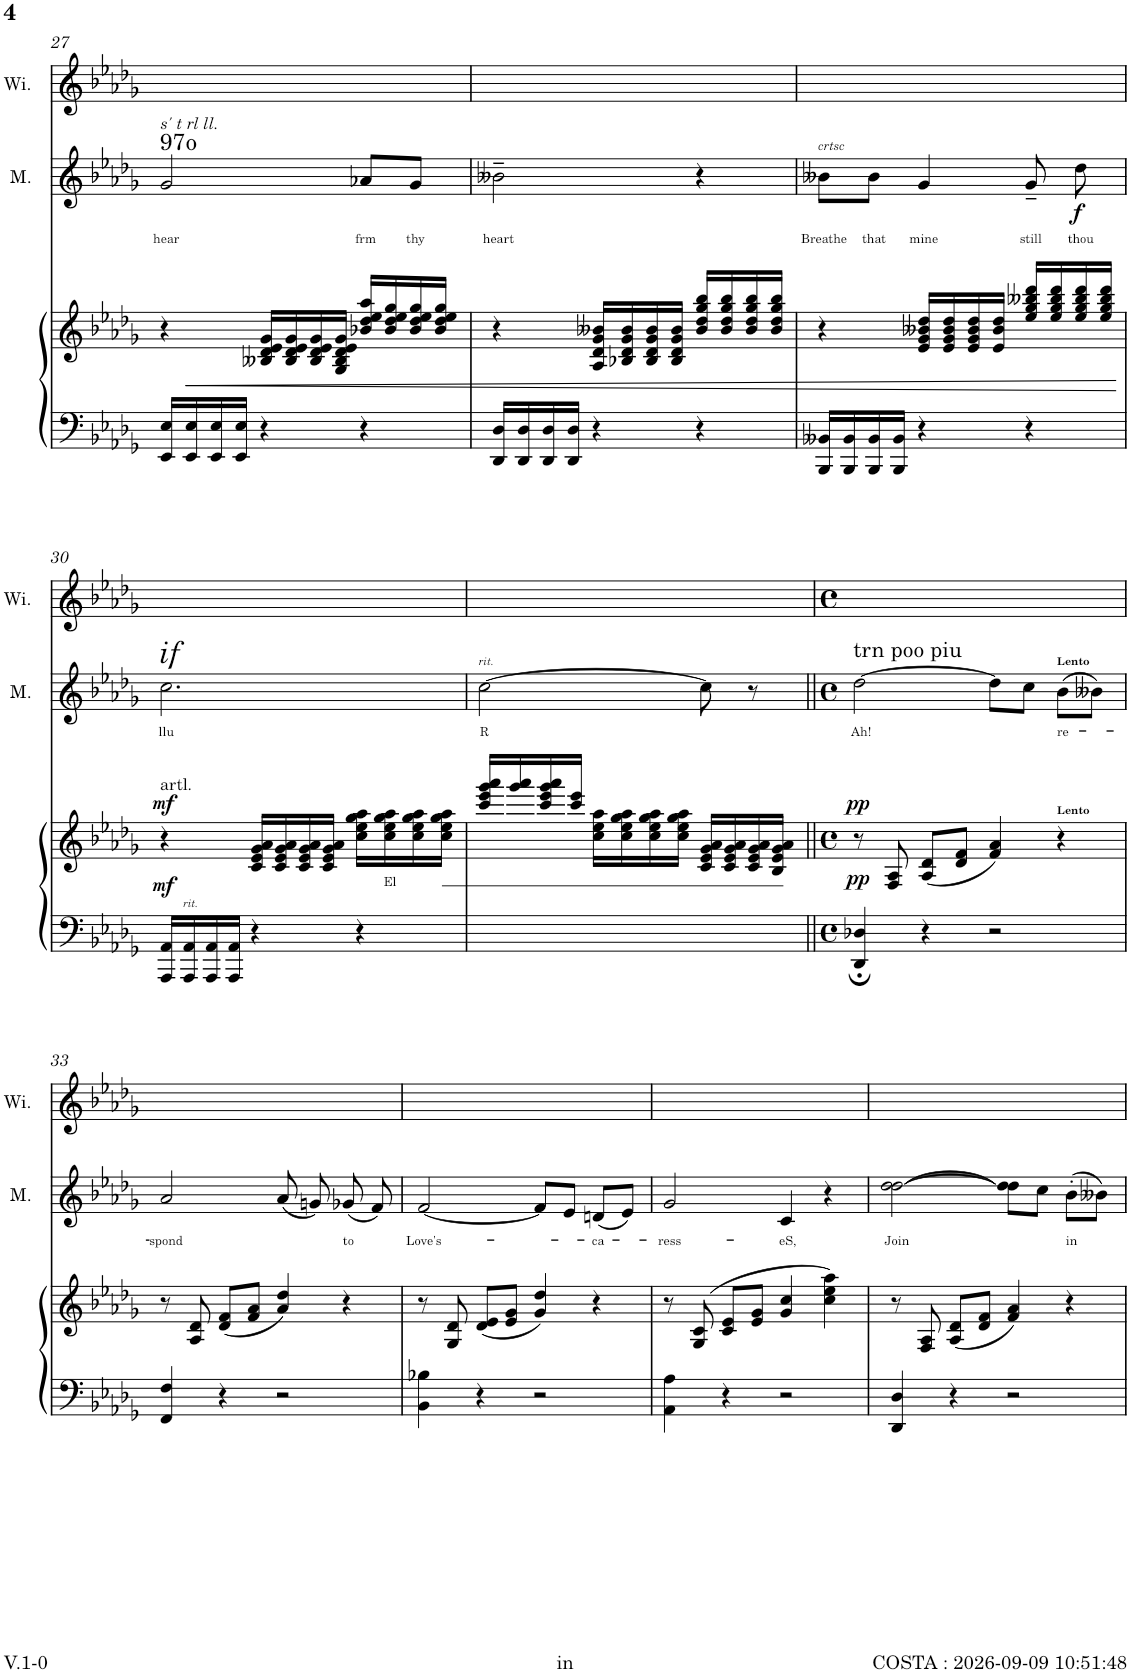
**kern	**kern	**text	**dynam	**kern	**text	**dynam	**kern
*part3	*part3	*part3	*part3	*part2	*part2	*part2	*part1
*staff4	*staff3	*staff3	*staff3/4	*staff2	*staff2	*staff2	*staff1
*I"Grand Piano	*	*	*	*I"Men	*	*	*I"Women
*I'Pno	*	*	*	*I'M.	*	*	*
!!LO:PB:g=z
*clefF4	*clefG2	*	*	*clefG2	*	*	*clefG2
*k[b-e-a-d-g-]	*k[b-e-a-d-g-]	*	*	*k[b-e-a-d-g-]	*	*	*k[b-e-a-d-g-]
*D-:	*D-:	*	*	*D-:	*	*	*D-:
*M3/4	*M3/4	*	*	*M3/4	*	*	*M3/4
=27	=27	=27	=27	=27	=27	=27	=27
!	!	!	!	!LO:TX:a:t=97o	!	!	!
!	!	!	!	!LO:TX:a:i:t=s' t rl ll.	!	!	!
!	!	!	!	!	!LO:LY:b	!	!
16EE-/ 16E-/LL	4r	.	.	2g-/	hear	.	2.ryy
16EE-/ 16E-/	.	.	.	.	.	.	.
16EE-/ 16E-/	.	.	.	.	.	.	.
16EE-/ 16E-/JJ	.	.	.	.	.	.	.
4r	16B--X/ 16d-/ 16e-/ 16g-/LL	.	.	.	.	.	.
.	16B--/ 16d-/ 16e-/ 16g-/	.	.	.	.	.	.
.	16B--/ 16d-/ 16e-/ 16g-/	.	.	.	.	.	.
.	16G-/ 16B--/ 16d-/ 16e-/ 16g-/JJ	.	.	.	.	.	.
!	!	!	!	!	!LO:LY:b	!	!
4r	16b-X/ 16dd-/ 16ee-/ 16aa-/LL	.	.	8a-X/L	frm	.	.
.	16b-/ 16dd-/ 16ee-/ 16gg-/	.	.	.	.	.	.
!	!	!	!	!	!LO:LY:b	!	!
.	16b-/ 16dd-/ 16ee-/ 16gg-/	.	.	8g-/J	thy	.	.
.	16b-/ 16dd-/ 16ee-/ 16gg-/JJ	.	.	.	.	.	.
=28	=28	=28	=28	=28	=28	=28	=28
!	!	!	!	!	!LO:LY:b	!	!
16DD-/ 16D-/LL	4r	.	.	2b--X~\	heart	.	2.ryy
16DD-/ 16D-/	.	.	.	.	.	.	.
16DD-/ 16D-/	.	.	.	.	.	.	.
16DD-/ 16D-/JJ	.	.	.	.	.	.	.
4r	16A-/ 16d-/ 16g-/ 16b--X/LL	.	.	.	.	.	.
.	16B-X/ 16d-/ 16g-/ 16b--/	.	.	.	.	.	.
.	16B-/ 16d-/ 16g-/ 16b--/	.	.	.	.	.	.
.	16B-/ 16d-/ 16g-/ 16b--/JJ	.	.	.	.	.	.
4r	16b--/ 16dd-/ 16gg-/ 16bb-/LL	.	.	4r	.	.	.
.	16b--/ 16dd-/ 16gg-/ 16bb-/	.	.	.	.	.	.
.	16b--/ 16dd-/ 16gg-/ 16bb-/	.	.	.	.	.	.
.	16b--/ 16dd-/ 16gg-/ 16bb-/JJ	.	.	.	.	.	.
=29	=29	=29	=29	=29	=29	=29	=29
!	!	!	!	!LO:TX:a:i:t=crtsc	!	!	!
!	!	!	!	!	!LO:LY:b	!	!
16BBB-/ 16BB--X/LL	4r	.	.	8b--X\L	Breathe	.	2.ryy
16BBB-/ 16BB--/	.	.	.	.	.	.	.
!	!	!	!	!	!LO:LY:b	!	!
16BBB-/ 16BB--/	.	.	.	8b--\J	that	.	.
16BBB-/ 16BB--/JJ	.	.	.	.	.	.	.
!	!	!	!	!	!LO:LY:b	!	!
4r	16e-/ 16g-/ 16b--X/ 16dd-/LL	.	.	4g-/	mine	.	.
.	16e-/ 16g-/ 16b--/ 16dd-/	.	.	.	.	.	.
.	16e-/ 16g-/ 16b--/ 16dd-/	.	.	.	.	.	.
.	16e-/ 16b--/ 16dd-/JJ	.	.	.	.	.	.
!	!	!	!	!	!LO:LY:b	!	!
4r	16ee-/ 16gg-/ 16bb--X/ 16ddd-/LL	.	.	8g-~/	still	.	.
.	16ee-/ 16gg-/ 16bb--/ 16ddd-/	.	.	.	.	.	.
!	!	!	!	!	!LO:LY:b	!LO:DY:b	!
.	16ee-/ 16gg-/ 16bb--/ 16ddd-/	.	.	8dd-\	thou	f	.
.	16ee-/ 16gg-/ 16bb--/ 16ddd-/JJ	.	.	.	.	.	.
!!LO:LB:g=z
=30	=30	=30	=30	=30	=30	=30	=30
!	!	!	!	!LO:TX:a:i:t=if	!	!	!
!	!LO:TX:a:t=artl.	!	!	!	!	!	!
!	!	!	!LO:DY:a=2	!	!LO:LY:b	!	!
!	!	!	!LO:DY:n=1:a	!	!	!	!
16AAA-/ 16AA-/LL	4r	.	mf mf	2.cc\	llu	.	2.ryy
!LO:TX:a:i:t=rit.	!	!	!	!	!	!	!
16AAA-/ 16AA-/	.	.	.	.	.	.	.
16AAA-/ 16AA-/	.	.	.	.	.	.	.
16AAA-/ 16AA-/JJ	.	.	.	.	.	.	.
4r	16c/ 16e-/ 16g-/ 16a-/LL	.	.	.	.	.	.
.	16c/ 16e-/ 16g-/ 16a-/	.	.	.	.	.	.
.	16c/ 16e-/ 16g-/ 16a-/	.	.	.	.	.	.
.	16c/ 16e-/ 16g-/ 16a-/JJ	.	.	.	.	.	.
4r	16cc\ 16ee-\ 16gg-\ 16aa-\LL	.	.	.	.	.	.
!	!	!LO:LY:b	!	!	!	!	!
.	16cc\ 16ee-\ 16gg-\ 16aa-\	El	.	.	.	.	.
.	16cc\ 16ee-\ 16gg-\ 16aa-\	.	.	.	.	.	.
.	16cc\ 16ee-\ 16gg-\ 16aa-\JJ	.	.	.	.	.	.
=31	=31	=31	=31	=31	=31	=31	=31
!	!	!	!	!LO:TX:a:i:t=rit.	!	!	!
!	!	!	!	!	!LO:LY:b	!	!
2.ryy	16ccc/ 16eee-/ 16ggg-/ 16aaa-/LL	.	.	[>2cc\	R	.	2.ryy
.	16ggg-/ 16aaa-/	.	.	.	.	.	.
.	16ccc/ 16eee-/ 16ggg-/ 16aaa-/	.	.	.	.	.	.
.	16ccc/ 16eee-/JJ	.	.	.	.	.	.
.	16cc\ 16ee-\ 16aa-\LL	.	.	.	.	.	.
.	16cc\ 16ee-\ 16gg-\ 16aa-\	.	.	.	.	.	.
.	16cc\ 16ee-\ 16gg-\ 16aa-\	.	.	.	.	.	.
.	16cc\ 16ee-\ 16gg-\ 16aa-\JJ	.	.	.	.	.	.
.	16c/ 16e-/ 16g-/ 16a-/LL	.	.	8cc\]	.	.	.
.	16c/ 16e-/ 16g-/ 16a-/	.	.	.	.	.	.
.	16c/ 16e-/ 16g-/ 16a-/	.	.	8r	.	.	.
.	16B-/ 16e-/ 16g-/ 16a-/JJ	.	.	.	.	.	.
=32	=32	=32	=32	=32	=32	=32	=32
*M4/4	*M4/4	*	*	*M4/4	*	*	*M4/4
*met(c)	*met(c)	*	*	*met(c)	*	*	*met(c)
!	!	!	!	!LO:TX:a:t=trn poo piu	!	!	!
!	!	!	!LO:DY:a=2	!	!LO:LY:b	!	!
!	!	!	!LO:DY:n=1:a	!	!	!	!
4DD-/; 4D-X/;	8r	.	pp pp	[>2dd-\	Ah!	.	1ryy
.	8F/ 8A-/	.	.	.	.	.	.
4r	(<8A-/ 8d-/L	.	.	.	.	.	.
.	8d-/ 8f/J	.	.	.	.	.	.
2r	4f/ 4a-/)	.	.	8dd-\L]	.	.	.
.	.	.	.	8cc\J	.	.	.
!	!	!	!	!LO:TX:a:B:t=Lento	!	!	!
!	!LO:TX:a:B:t=Lento	!	!	!	!	!	!
!	!	!	!	!	!LO:LY:b	!	!
.	4r	.	.	(>8b-\L	re-	.	.
.	.	.	.	8b--X\J)	.	.	.
!!LO:LB:g=z
=33	=33	=33	=33	=33	=33	=33	=33
!	!	!	!	!	!LO:LY:b	!	!
4FF/ 4F/	8r	.	.	2a-/	-spond	.	1ryy
.	8A-/ 8d-/	.	.	.	.	.	.
4r	(<8d-/ 8f/L	.	.	.	.	.	.
.	8f/ 8a-/J	.	.	.	.	.	.
2r	4a-/ 4dd-/)	.	.	(<8a-/	.	.	.
.	.	.	.	8gn/)	.	.	.
!	!	!	!	!	!LO:LY:b	!	!
.	4r	.	.	(<8g-X/	to	.	.
.	.	.	.	8f/)	.	.	.
=34	=34	=34	=34	=34	=34	=34	=34
!	!	!	!	!	!LO:LY:b	!	!
4BB-\ 4B-X\	8r	.	.	[<2f/	Love's-	.	1ryy
.	8G-/ 8d-/	.	.	.	.	.	.
4r	(<8d-/ 8e-/L	.	.	.	.	.	.
.	8e-/ 8g-/J	.	.	.	.	.	.
2r	4g-/ 4dd-/)	.	.	8f/L]	.	.	.
.	.	.	.	8e-/J	.	.	.
!	!	!	!	!	!LO:LY:b	!	!
.	4r	.	.	(<8dn/L	-ca-	.	.
.	.	.	.	8e-/J)	.	.	.
=35	=35	=35	=35	=35	=35	=35	=35
!	!	!	!	!	!LO:LY:b	!	!
4AA-\ 4A-\	8r	.	.	2g-/	-ress-	.	1ryy
.	(>8G-/ 8c/	.	.	.	.	.	.
4r	8c/ 8e-/L	.	.	.	.	.	.
.	8e-/ 8g-/J	.	.	.	.	.	.
!	!	!	!	!	!LO:LY:b	!	!
2r	4g-/ 4cc/	.	.	4c/	-eS,	.	.
.	4cc\ 4ee-\ 4aa-\)	.	.	4r	.	.	.
=36	=36	=36	=36	=36	=36	=36	=36
!	!	!	!	!	!LO:LY:b	!	!
4DD-/ 4D-/	8r	.	.	[>2dd-\ [>2dd-\	Join	.	1ryy
.	8F/ 8A-/	.	.	.	.	.	.
4r	(<8A-/ 8d-/L	.	.	.	.	.	.
.	8d-/ 8f/J	.	.	.	.	.	.
2r	4f/ 4a-/)	.	.	8dd-\] 8dd-\]L	.	.	.
.	.	.	.	8cc\J	.	.	.
!	!	!	!	!	!LO:LY:b	!	!
.	4r	.	.	(>8b-'\L	in	.	.
.	.	.	.	8b--X\J)	.	.	.
=	=	=	=	=	=	=	=
*-	*-	*-	*-	*-	*-	*-	*-
